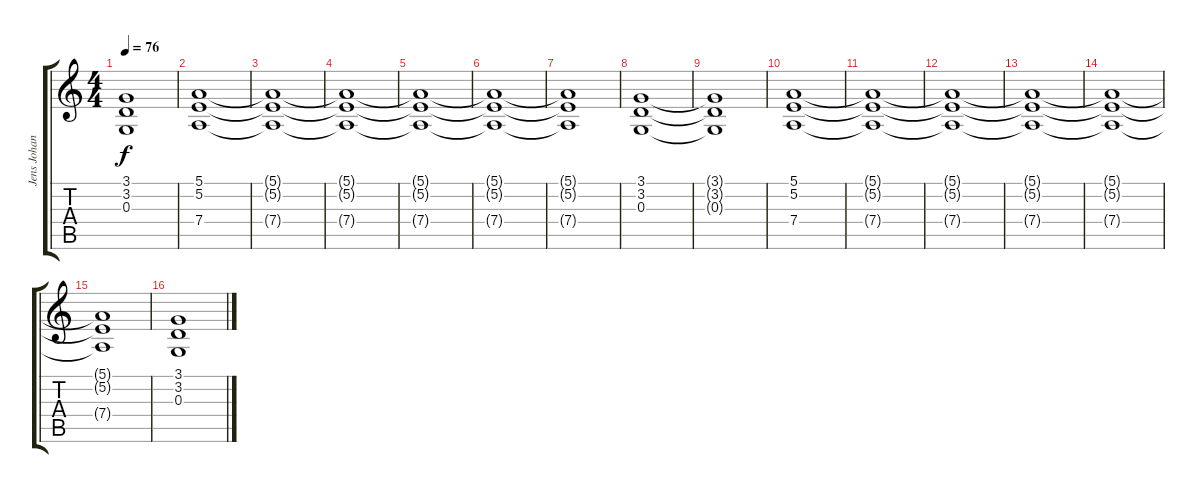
\track ("Jens Johansson" "Jens Johan") {instrument stringensemble2}
\staff {score tabs}
\tuning (E4 B3 G3 D3 A2 E2) {hide}
\ts (4 4)
\tempo 76
\clef g2
\ks c
(3.1{t} 3.2{t} 0.3{t}).1{dy f} |
(5.1 5.2 7.4).1 |
(5.1{t} 5.2{t} 7.4{t}).1 |
(5.1{t} 5.2{t} 7.4{t}).1 |
(5.1{t} 5.2{t} 7.4{t}).1 |
(5.1{t} 5.2{t} 7.4{t}).1 |
(5.1{t} 5.2{t} 7.4{t}).1 |
(3.1 3.2 0.3).1 |
(3.1{t} 3.2{t} 0.3{t}).1 |
(5.1 5.2 7.4).1 |
(5.1{t} 5.2{t} 7.4{t}).1 |
(5.1{t} 5.2{t} 7.4{t}).1 |
(5.1{t} 5.2{t} 7.4{t}).1 |
(5.1{t} 5.2{t} 7.4{t}).1 |
(5.1{t} 5.2{t} 7.4{t}).1 |
(3.1 3.2 0.3).1
